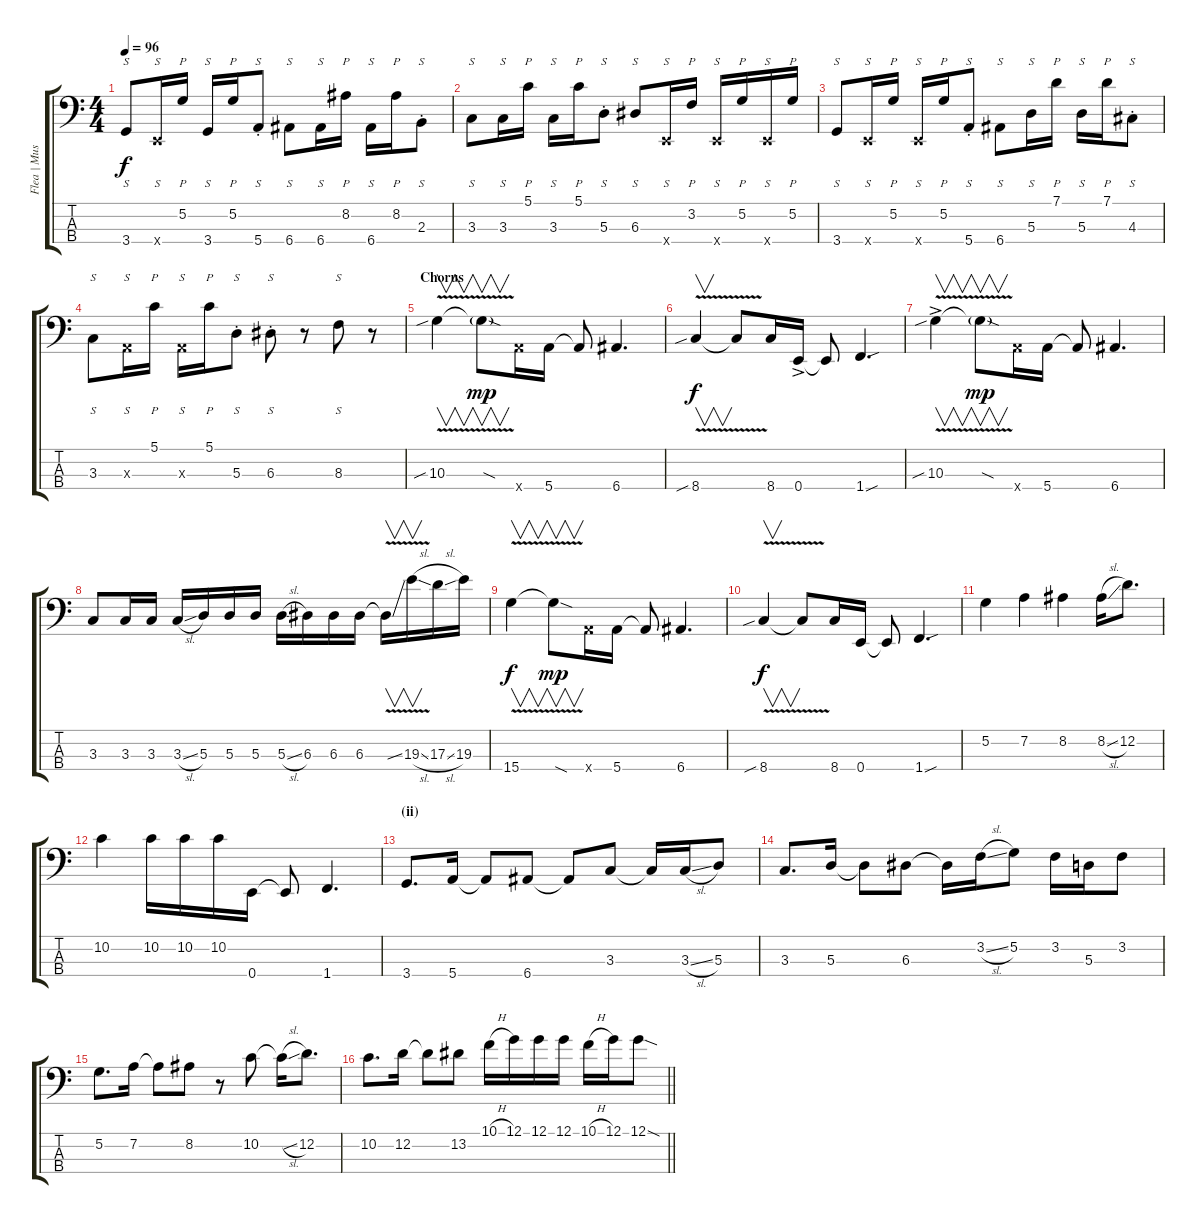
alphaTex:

\track ("Flea | Music Man Stingray | Bass" "Flea | Mus") {instrument electricbassfinger}
\staff {score tabs}
\tuning (G2 D2 A1 E1) {hide}
\ts (4 4)
\tempo 96
\clef f4
\ks c
3.4.8{s dy f} 0.4{x}.16{s} 5.2.16{p} 3.4.16{s} 5.2.16{p} 5.4{st}.8{s} 6.4.8{s} 6.4.16{s} 8.2.16{p} 6.4.16{s} 8.2.16{p} 2.3{st}.8{s} |
3.3.8{s} 3.3.16{s} 5.1.16{p} 3.3.16{s} 5.1.16{p} 5.3{st}.8{s} 6.3.8{s} 0.4{x}.16{s} 3.2.16{p} 0.4{x}.16{s} 5.2.16{p} 0.4{x}.16{s} 5.2.16{p} |
3.4.8{s} 0.4{x}.16{s} 5.2.16{p} 0.4{x}.16{s} 5.2.16{p} 5.4{st}.8{s} 6.4.8{s} 5.3.16{s} 7.1.16{p} 5.3.16{s} 7.1.16{p} 4.3{st}.8{s} |
3.3.8{s} 0.3{x}.16{s} 5.1.16{p} 0.3{x}.16{s} 5.1.16{p} 5.3{st}.8{s} 6.3{st}.8{s} r.8 8.3.8{s} r.8 |
\section ("" "Chorus")
10.3{v sib}.4{v} 10.3{v sod g t}.8{v dy mp} 5.4{x}.16 5.4.16 5.4{t}.8 6.4.4{d} |
8.4{v sib}.4{v dy f} 8.4{t}.8 8.4.16 0.4{ac}.16 0.4{t}.8 1.4{sou}.4{d} |
10.3{v sib ac}.4{v} 10.3{v sod g t}.8{v dy mp} 5.4{x}.16 5.4.16 5.4{t}.8 6.4.4{d} |
3.3.8 3.3.16 3.3.16 3.3{sl}.16 5.3.16 5.3.16 5.3.16 5.3{sl}.16 6.3.16 6.3.16 6.3.16 6.3{v ss t}.16{v} 19.3{v sl}.16{v} 17.3{sl}.16 19.3.16 |
15.4{v}.4{v dy f} 15.4{v sod t}.8{v dy mp} 5.4{x}.16 5.4.16 5.4{t}.8 6.4.4{d} |
8.4{v sib}.4{v dy f} 8.4{t}.8 8.4.16 0.4.16 0.4{t}.8 1.4{sou}.4{d} |
5.2.4 7.2.4 8.2.4 8.2{sl}.16 12.2.8{d} |
10.2.4 10.2.16 10.2.16 10.2.16 0.4.16 0.4{t}.8 1.4.4{d} |
\section ("" "(ii)")
3.4.8{d} 5.4.16 5.4{t}.8 6.4.8 6.4{t}.8 3.3.8 3.3{t}.16 3.3{sl}.16 5.3.8 |
3.3.8{d} 5.3.16 5.3{t}.8 6.3.8 6.3{t}.16 3.2{sl}.16 5.2.8 3.2.16 5.3.16 3.2.8 |
5.2.8{d} 7.2.16 7.2{t}.8 8.2.8 r.8 10.2.8 10.2{sl t}.16 12.2.8{d} |
\barLineRight lightlight
10.2.8{d} 12.2.16 12.2{t}.8 13.2.8 10.1{h}.16 12.1.16 12.1.16 12.1.16 10.1{h}.16 12.1.16 12.1{sod}.8
